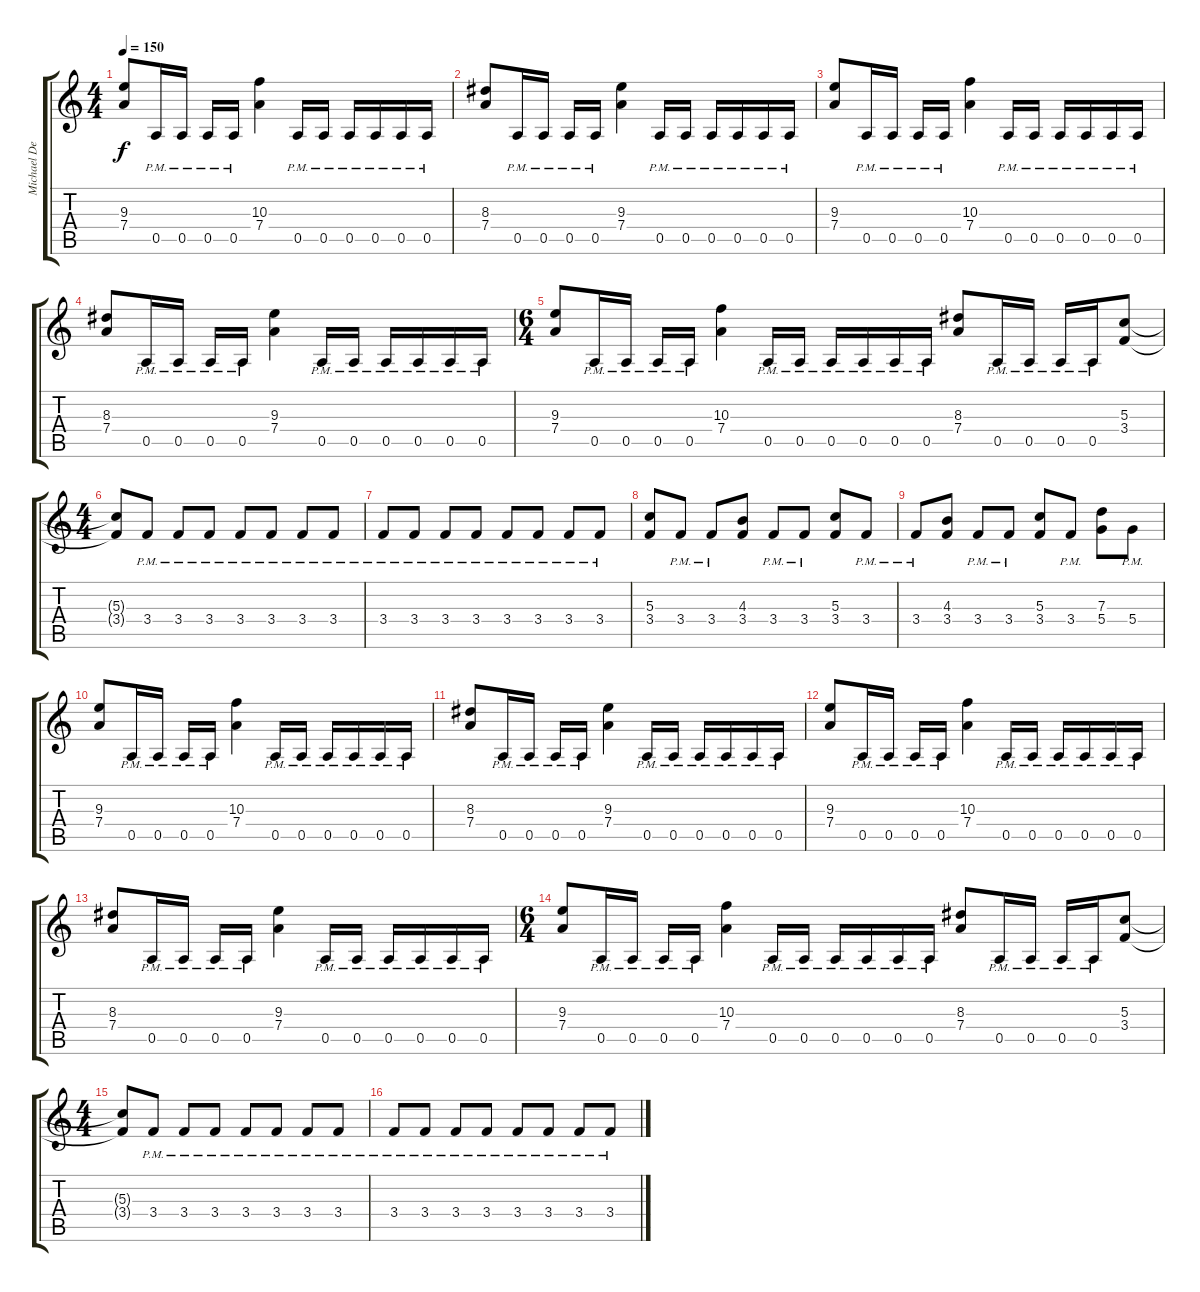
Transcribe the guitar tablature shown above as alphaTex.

\track ("Michael Denner" "Michael De") {instrument distortionguitar}
\staff {score tabs}
\tuning (E4 B3 G3 D3 A2 E2) {hide}
\ts (4 4)
\tempo 150
\clef g2
\ks c
(9.3 7.4).8{dy f} 0.5{pm}.16 0.5{pm}.16 0.5{pm}.16 0.5{pm}.16 (10.3 7.4).4 0.5{pm}.16 0.5{pm}.16 0.5{pm}.16 0.5{pm}.16 0.5{pm}.16 0.5{pm}.16 |
(8.3 7.4).8 0.5{pm}.16 0.5{pm}.16 0.5{pm}.16 0.5{pm}.16 (9.3 7.4).4 0.5{pm}.16 0.5{pm}.16 0.5{pm}.16 0.5{pm}.16 0.5{pm}.16 0.5{pm}.16 |
(9.3 7.4).8 0.5{pm}.16 0.5{pm}.16 0.5{pm}.16 0.5{pm}.16 (10.3 7.4).4 0.5{pm}.16 0.5{pm}.16 0.5{pm}.16 0.5{pm}.16 0.5{pm}.16 0.5{pm}.16 |
(8.3 7.4).8 0.5{pm}.16 0.5{pm}.16 0.5{pm}.16 0.5{pm}.16 (9.3 7.4).4 0.5{pm}.16 0.5{pm}.16 0.5{pm}.16 0.5{pm}.16 0.5{pm}.16 0.5{pm}.16 |
\ts (6 4)
(9.3 7.4).8 0.5{pm}.16 0.5{pm}.16 0.5{pm}.16 0.5{pm}.16 (10.3 7.4).4 0.5{pm}.16 0.5{pm}.16 0.5{pm}.16 0.5{pm}.16 0.5{pm}.16 0.5{pm}.16 (8.3 7.4).8 0.5{pm}.16 0.5{pm}.16 0.5{pm}.16 0.5{pm}.16 (5.3 3.4).8 |
\ts (4 4)
(5.3{t} 3.4{t}).8 3.4{pm}.8 3.4{pm}.8 3.4{pm}.8 3.4{pm}.8 3.4{pm}.8 3.4{pm}.8 3.4{pm}.8 |
3.4{pm}.8 3.4{pm}.8 3.4{pm}.8 3.4{pm}.8 3.4{pm}.8 3.4{pm}.8 3.4{pm}.8 3.4{pm}.8 |
(5.3 3.4).8 3.4{pm}.8 3.4{pm}.8 (4.3 3.4).8 3.4{pm}.8 3.4{pm}.8 (5.3 3.4).8 3.4{pm}.8 |
3.4{pm}.8 (4.3 3.4).8 3.4{pm}.8 3.4{pm}.8 (5.3 3.4).8 3.4{pm}.8 (7.3 5.4).8 5.4{pm}.8 |
(9.3 7.4).8 0.5{pm}.16 0.5{pm}.16 0.5{pm}.16 0.5{pm}.16 (10.3 7.4).4 0.5{pm}.16 0.5{pm}.16 0.5{pm}.16 0.5{pm}.16 0.5{pm}.16 0.5{pm}.16 |
(8.3 7.4).8 0.5{pm}.16 0.5{pm}.16 0.5{pm}.16 0.5{pm}.16 (9.3 7.4).4 0.5{pm}.16 0.5{pm}.16 0.5{pm}.16 0.5{pm}.16 0.5{pm}.16 0.5{pm}.16 |
(9.3 7.4).8 0.5{pm}.16 0.5{pm}.16 0.5{pm}.16 0.5{pm}.16 (10.3 7.4).4 0.5{pm}.16 0.5{pm}.16 0.5{pm}.16 0.5{pm}.16 0.5{pm}.16 0.5{pm}.16 |
(8.3 7.4).8 0.5{pm}.16 0.5{pm}.16 0.5{pm}.16 0.5{pm}.16 (9.3 7.4).4 0.5{pm}.16 0.5{pm}.16 0.5{pm}.16 0.5{pm}.16 0.5{pm}.16 0.5{pm}.16 |
\ts (6 4)
(9.3 7.4).8 0.5{pm}.16 0.5{pm}.16 0.5{pm}.16 0.5{pm}.16 (10.3 7.4).4 0.5{pm}.16 0.5{pm}.16 0.5{pm}.16 0.5{pm}.16 0.5{pm}.16 0.5{pm}.16 (8.3 7.4).8 0.5{pm}.16 0.5{pm}.16 0.5{pm}.16 0.5{pm}.16 (5.3 3.4).8 |
\ts (4 4)
(5.3{t} 3.4{t}).8 3.4{pm}.8 3.4{pm}.8 3.4{pm}.8 3.4{pm}.8 3.4{pm}.8 3.4{pm}.8 3.4{pm}.8 |
3.4{pm}.8 3.4{pm}.8 3.4{pm}.8 3.4{pm}.8 3.4{pm}.8 3.4{pm}.8 3.4{pm}.8 3.4{pm}.8
